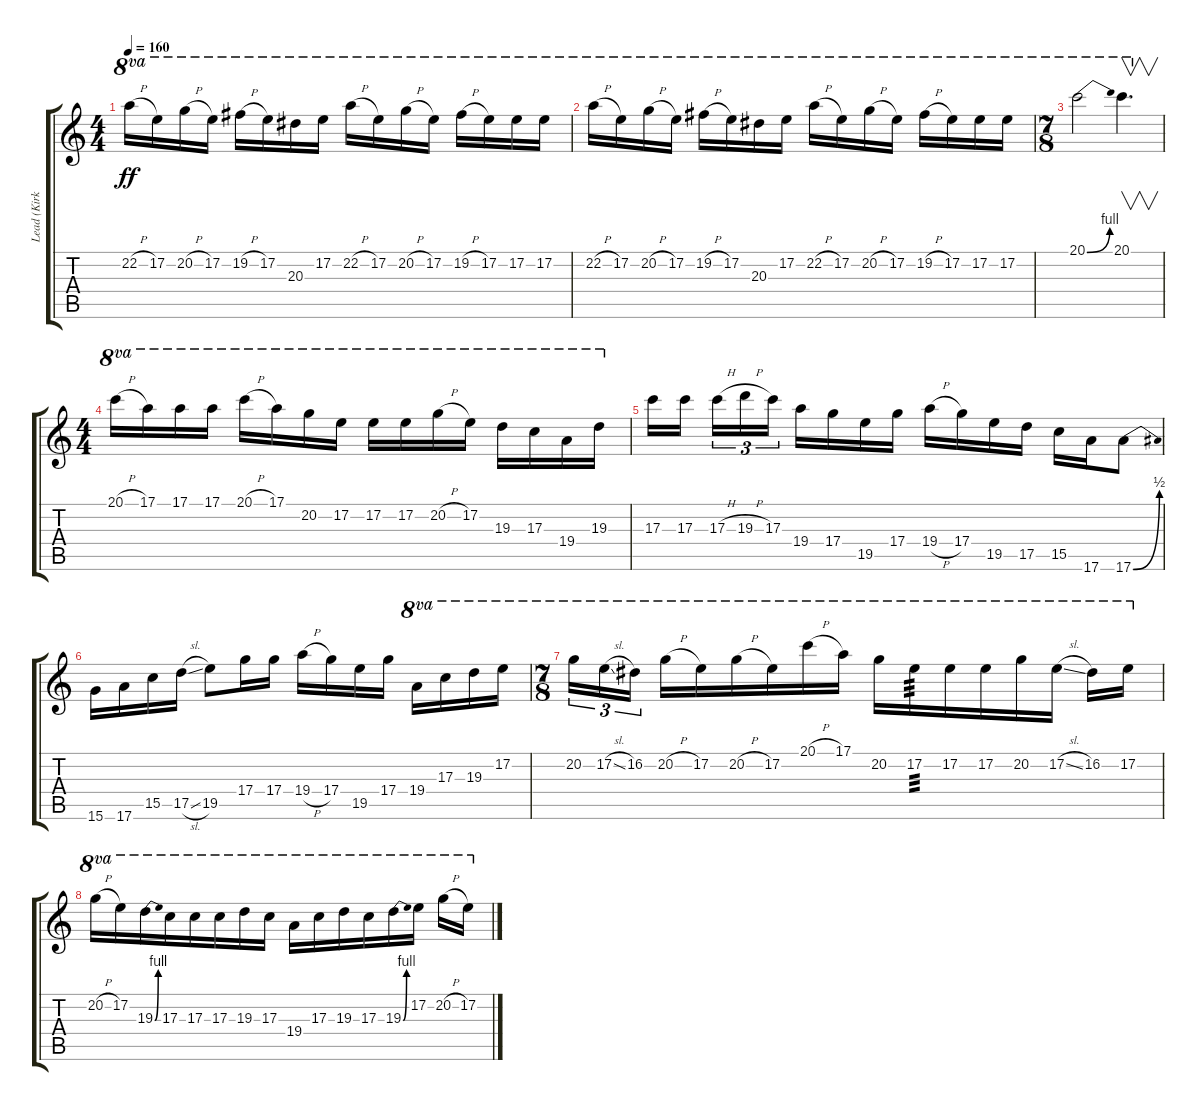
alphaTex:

\track ("Lead (Kirk)" "Lead (Kirk") {instrument distortionguitar}
\staff {score tabs}
\tuning (E4 B3 G3 D3 A2 E2) {hide}
\ts (4 4)
\tempo 160
\clef g2
\ks c
22.2{h}.16{ot 8va dy ff} 17.2.16{ot 8va} 20.2{h}.16{ot 8va} 17.2.16{ot 8va} 19.2{h}.16{ot 8va} 17.2.16{ot 8va} 20.3.16{ot 8va} 17.2.16{ot 8va} 22.2{h}.16{ot 8va} 17.2.16{ot 8va} 20.2{h}.16{ot 8va} 17.2.16{ot 8va} 19.2{h}.16{ot 8va} 17.2.16{ot 8va} 17.2.16{ot 8va} 17.2.16{ot 8va} |
22.2{h}.16{ot 8va} 17.2.16{ot 8va} 20.2{h}.16{ot 8va} 17.2.16{ot 8va} 19.2{h}.16{ot 8va} 17.2.16{ot 8va} 20.3.16{ot 8va} 17.2.16{ot 8va} 22.2{h}.16{ot 8va} 17.2.16{ot 8va} 20.2{h}.16{ot 8va} 17.2.16{ot 8va} 19.2{h}.16{ot 8va} 17.2.16{ot 8va} 17.2.16{ot 8va} 17.2.16{ot 8va} |
\ts (7 8)
20.1{be (bend 0 0 60 4)}.2{ot 8va} 20.1.4{v d ot 8va} |
\ts (4 4)
20.1{h}.16{ot 8va} 17.1.16{ot 8va} 17.1.16{ot 8va} 17.1.16{ot 8va} 20.1{h}.16{ot 8va} 17.1.16{ot 8va} 20.2.16{ot 8va} 17.2.16{ot 8va} 17.2.16{ot 8va} 17.2.16{ot 8va} 20.2{h}.16{ot 8va} 17.2.16{ot 8va} 19.3.16{ot 8va} 17.3.16{ot 8va} 19.4.16{ot 8va} 19.3.16{ot 8va} |
17.3.16 17.3.16{beam splitsecondary} 17.3{h}.16{tu (3 2)} 19.3{h}.16{tu (3 2)} 17.3.16{tu (3 2)} 19.4.16 17.4.16 19.5.16 17.4.16 19.4{h}.16 17.4.16 19.5.16 17.5.16 15.5.16 17.6.16 17.6{be (bend 0 0 60 2)}.8 |
15.6.16 17.6.16 15.5.16 17.5{sl}.16 19.5.8 17.4.16 17.4.16 19.4{h}.16 17.4.16 19.5.16 17.4.16 19.4.16{ot 8va} 17.3.16{ot 8va} 19.3.16{ot 8va} 17.2.16{ot 8va} |
\ts (7 8)
20.2.16{tu (3 2) ot 8va} 17.2{sl}.16{tu (3 2) ot 8va} 16.2.16{tu (3 2) ot 8va} 20.2{h}.16{ot 8va} 17.2.16{ot 8va} 20.2{h}.16{ot 8va} 17.2.16{ot 8va} 20.1{h}.16{ot 8va} 17.1.16{ot 8va} 20.2.16{ot 8va} 17.2.16{ot 8va tp 3} 17.2.16{ot 8va} 17.2.16{ot 8va} 20.2.16{ot 8va} 17.2{sl}.16{ot 8va} 16.2.16{ot 8va} 17.2.16{ot 8va} |
20.2{h}.16{ot 8va} 17.2.16{ot 8va} 19.3{be (bend 0 0 60 4)}.16{ot 8va} 17.3.16{ot 8va} 17.3.16{ot 8va} 17.3.16{ot 8va} 19.3.16{ot 8va} 17.3.16{ot 8va} 19.4.16{ot 8va} 17.3.16{ot 8va} 19.3.16{ot 8va} 17.3.16{ot 8va} 19.3{be (bend 0 0 60 4)}.16{ot 8va} 17.2.16{ot 8va} 20.2{h}.16{ot 8va} 17.2.16{ot 8va}
